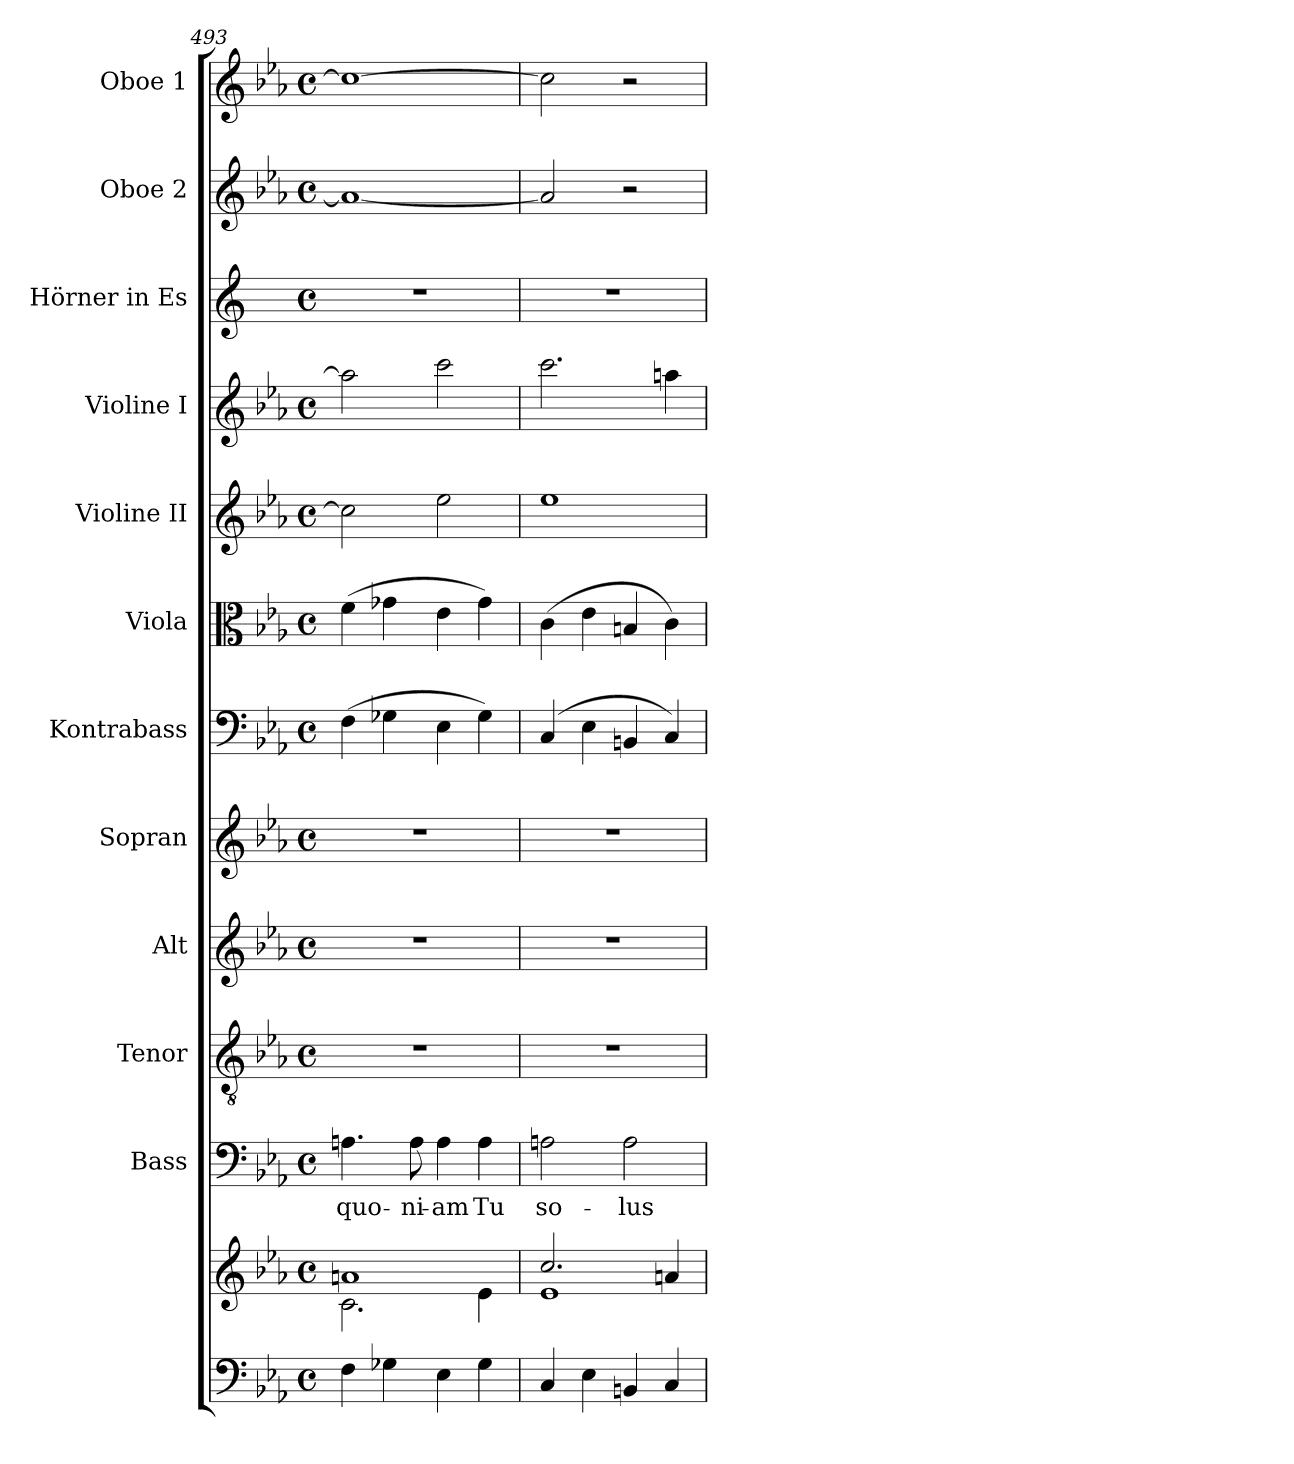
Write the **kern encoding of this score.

**kern	**kern	**kern	**text	**kern	**kern	**kern	**kern	**kern	**kern	**kern	**kern	**kern	**kern
*part12	*part12	*part11	*part11	*part10	*part9	*part8	*part7	*part6	*part5	*part4	*part3	*part2	*part1
*staff13	*staff12	*staff11	*staff11	*staff10	*staff9	*staff8	*staff7	*staff6	*staff5	*staff4	*staff3	*staff2	*staff1
*	*	*I"Bass	*	*I"Tenor	*I"Alt	*I"Sopran	*I"Kontrabass	*I"Viola	*I"Violine II	*I"Violine I	*I"Hörner in Es	*I"Oboe 2	*I"Oboe 1
*	*	*I'B.	*	*I'T.	*I'A.	*I'S.	*I'Kb.	*I'Vla.	*I'Vl. II	*I'Vl. I	*	*I'Ob. 2	*I'Ob. 1
!!LO:PB:g=z
*clefF4	*clefG2	*clefF4	*	*clefGv2	*clefG2	*clefG2	*clefF4	*clefC3	*clefG2	*clefG2	*clefG2	*clefG2	*clefG2
*	*	*	*	*	*	*	*ITrd7c12	*	*	*	*ITrd5c9	*	*
*k[b-e-a-]	*k[b-e-a-]	*k[b-e-a-]	*	*k[b-e-a-]	*k[b-e-a-]	*k[b-e-a-]	*k[b-e-a-]	*k[b-e-a-]	*k[b-e-a-]	*k[b-e-a-]	*k[b-e-a-]	*k[b-e-a-]	*k[b-e-a-]
*E-:	*E-:	*E-:	*	*E-:	*E-:	*E-:	*E-:	*E-:	*E-:	*E-:	*E-:	*E-:	*E-:
*M4/4	*M4/4	*M4/4	*	*M4/4	*M4/4	*M4/4	*M4/4	*M4/4	*M4/4	*M4/4	*M4/4	*M4/4	*M4/4
*met(c)	*met(c)	*met(c)	*	*met(c)	*met(c)	*met(c)	*met(c)	*met(c)	*met(c)	*met(c)	*met(c)	*met(c)	*met(c)
=493	=493	=493	=493	=493	=493	=493	=493	=493	=493	=493	=493	=493	=493
*	*^	*	*	*	*	*	*	*	*	*	*	*	*
!	!	!	!	!LO:LY:b	!	!	!	!	!	!	!	!	!	!
4F\	1an	2.c\	4.An\	quo-	1r	1r	1r	(>4FF\	(>4f\	2cc\]	2aa\]	1r	1a_	1cc_
4G-X\	.	.	.	.	.	.	.	4GG-X\	4g-X\	.	.	.	.	.
!	!	!	!	!LO:LY:b	!	!	!	!	!	!	!	!	!	!
.	.	.	8A\	-ni-	.	.	.	.	.	.	.	.	.	.
!	!	!	!	!LO:LY:b	!	!	!	!	!	!	!	!	!	!
4E-\	.	.	4A\	-am	.	.	.	4EE-\	4e-\	2ee-\	2ccc\	.	.	.
!	!	!	!	!LO:LY:b	!	!	!	!	!	!	!	!	!	!
4G-\	.	4e-\	4A\	Tu	.	.	.	4GG-\)	4g-\)	.	.	.	.	.
=494	=494	=494	=494	=494	=494	=494	=494	=494	=494	=494	=494	=494	=494	=494
!	!	!	!	!LO:LY:b	!	!	!	!	!	!	!	!	!	!
4C/	2.cc/	1e-	2An\	so-	1r	1r	1r	(4CC/	(>4c\	1ee-	2.ccc\	1r	2a/]	2cc\]
4E-\	.	.	.	.	.	.	.	4EE-\	4e-\	.	.	.	.	.
!	!	!	!	!LO:LY:b	!	!	!	!	!	!	!	!	!	!
4BBn/	.	.	2A\	-lus	.	.	.	4BBBn/	4Bn/	.	.	.	2r	2r
4C/	4an/	.	.	.	.	.	.	4CC/)	4c\)	.	4aan\	.	.	.
*	*v	*v	*	*	*	*	*	*	*	*	*	*	*	*
=	=	=	=	=	=	=	=	=	=	=	=	=	=
*-	*-	*-	*-	*-	*-	*-	*-	*-	*-	*-	*-	*-	*-
